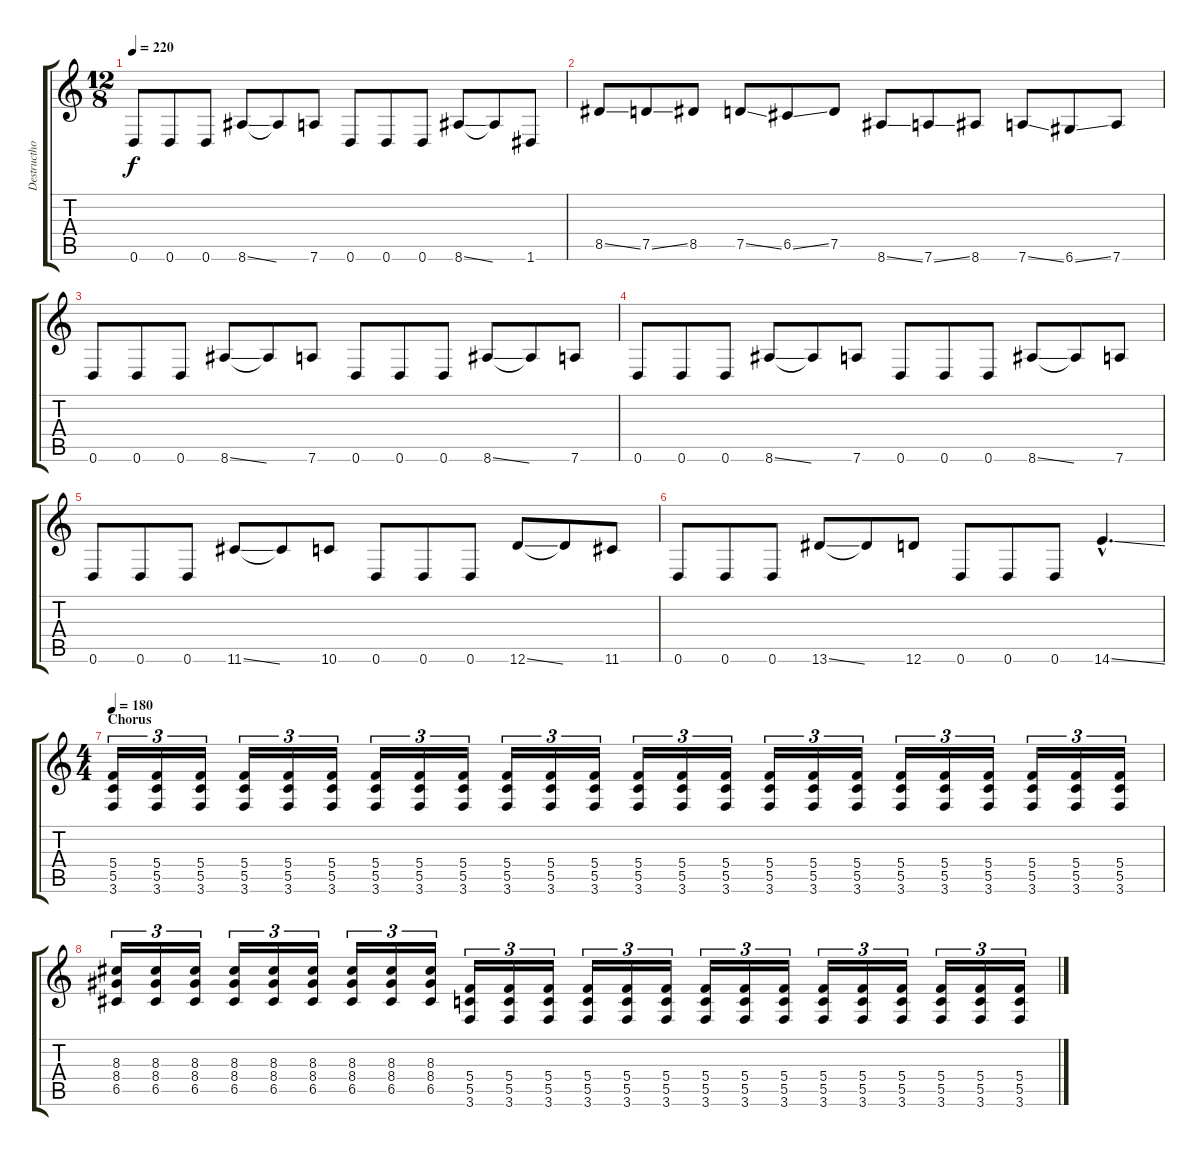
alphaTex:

\track ("Destructhor" "Destructho") {instrument overdrivenguitar}
\staff {score tabs}
\tuning (D4 A3 F3 C3 G2 D2) {hide}
\ts (12 8)
\tempo 220
\clef g2
\ks c
0.6.8{dy f} 0.6.8 0.6.8 8.6{ss}.8 8.6{t}.8 7.6.8 0.6.8 0.6.8 0.6.8 8.6{ss}.8 8.6{t}.8 1.6.8 |
8.5{ss}.8 7.5{ss}.8 8.5.8 7.5{ss}.8 6.5{ss}.8 7.5.8 8.6{ss}.8 7.6{ss}.8 8.6.8 7.6{ss}.8 6.6{ss}.8 7.6.8 |
0.6.8 0.6.8 0.6.8 8.6{ss}.8 8.6{t}.8 7.6.8 0.6.8 0.6.8 0.6.8 8.6{ss}.8 8.6{t}.8 7.6.8 |
0.6.8 0.6.8 0.6.8 8.6{ss}.8 8.6{t}.8 7.6.8 0.6.8 0.6.8 0.6.8 8.6{ss}.8 8.6{t}.8 7.6.8 |
0.6.8 0.6.8 0.6.8 11.6{ss}.8 11.6{t}.8 10.6.8 0.6.8 0.6.8 0.6.8 12.6{ss}.8 12.6{t}.8 11.6.8 |
0.6.8 0.6.8 0.6.8 13.6{ss}.8 13.6{t}.8 12.6.8 0.6.8 0.6.8 0.6.8 14.6{ss hac}.4{d} |
\ts (4 4)
\section ("" "Chorus")
\tempo 180
(5.4 5.5 3.6).16{tu (3 2)} (5.4 5.5 3.6).16{tu (3 2)} (5.4 5.5 3.6).16{tu (3 2)} (5.4 5.5 3.6).16{tu (3 2)} (5.4 5.5 3.6).16{tu (3 2)} (5.4 5.5 3.6).16{tu (3 2)} (5.4 5.5 3.6).16{tu (3 2)} (5.4 5.5 3.6).16{tu (3 2)} (5.4 5.5 3.6).16{tu (3 2)} (5.4 5.5 3.6).16{tu (3 2)} (5.4 5.5 3.6).16{tu (3 2)} (5.4 5.5 3.6).16{tu (3 2)} (5.4 5.5 3.6).16{tu (3 2)} (5.4 5.5 3.6).16{tu (3 2)} (5.4 5.5 3.6).16{tu (3 2)} (5.4 5.5 3.6).16{tu (3 2)} (5.4 5.5 3.6).16{tu (3 2)} (5.4 5.5 3.6).16{tu (3 2)} (5.4 5.5 3.6).16{tu (3 2)} (5.4 5.5 3.6).16{tu (3 2)} (5.4 5.5 3.6).16{tu (3 2)} (5.4 5.5 3.6).16{tu (3 2)} (5.4 5.5 3.6).16{tu (3 2)} (5.4 5.5 3.6).16{tu (3 2)} |
(8.3 8.4 6.5).16{tu (3 2)} (8.3 8.4 6.5).16{tu (3 2)} (8.3 8.4 6.5).16{tu (3 2)} (8.3 8.4 6.5).16{tu (3 2)} (8.3 8.4 6.5).16{tu (3 2)} (8.3 8.4 6.5).16{tu (3 2)} (8.3 8.4 6.5).16{tu (3 2)} (8.3 8.4 6.5).16{tu (3 2)} (8.3 8.4 6.5).16{tu (3 2)} (5.4 5.5 3.6).16{tu (3 2)} (5.4 5.5 3.6).16{tu (3 2)} (5.4 5.5 3.6).16{tu (3 2)} (5.4 5.5 3.6).16{tu (3 2)} (5.4 5.5 3.6).16{tu (3 2)} (5.4 5.5 3.6).16{tu (3 2)} (5.4 5.5 3.6).16{tu (3 2)} (5.4 5.5 3.6).16{tu (3 2)} (5.4 5.5 3.6).16{tu (3 2)} (5.4 5.5 3.6).16{tu (3 2)} (5.4 5.5 3.6).16{tu (3 2)} (5.4 5.5 3.6).16{tu (3 2)} (5.4 5.5 3.6).16{tu (3 2)} (5.4 5.5 3.6).16{tu (3 2)} (5.4 5.5 3.6).16{tu (3 2)}
